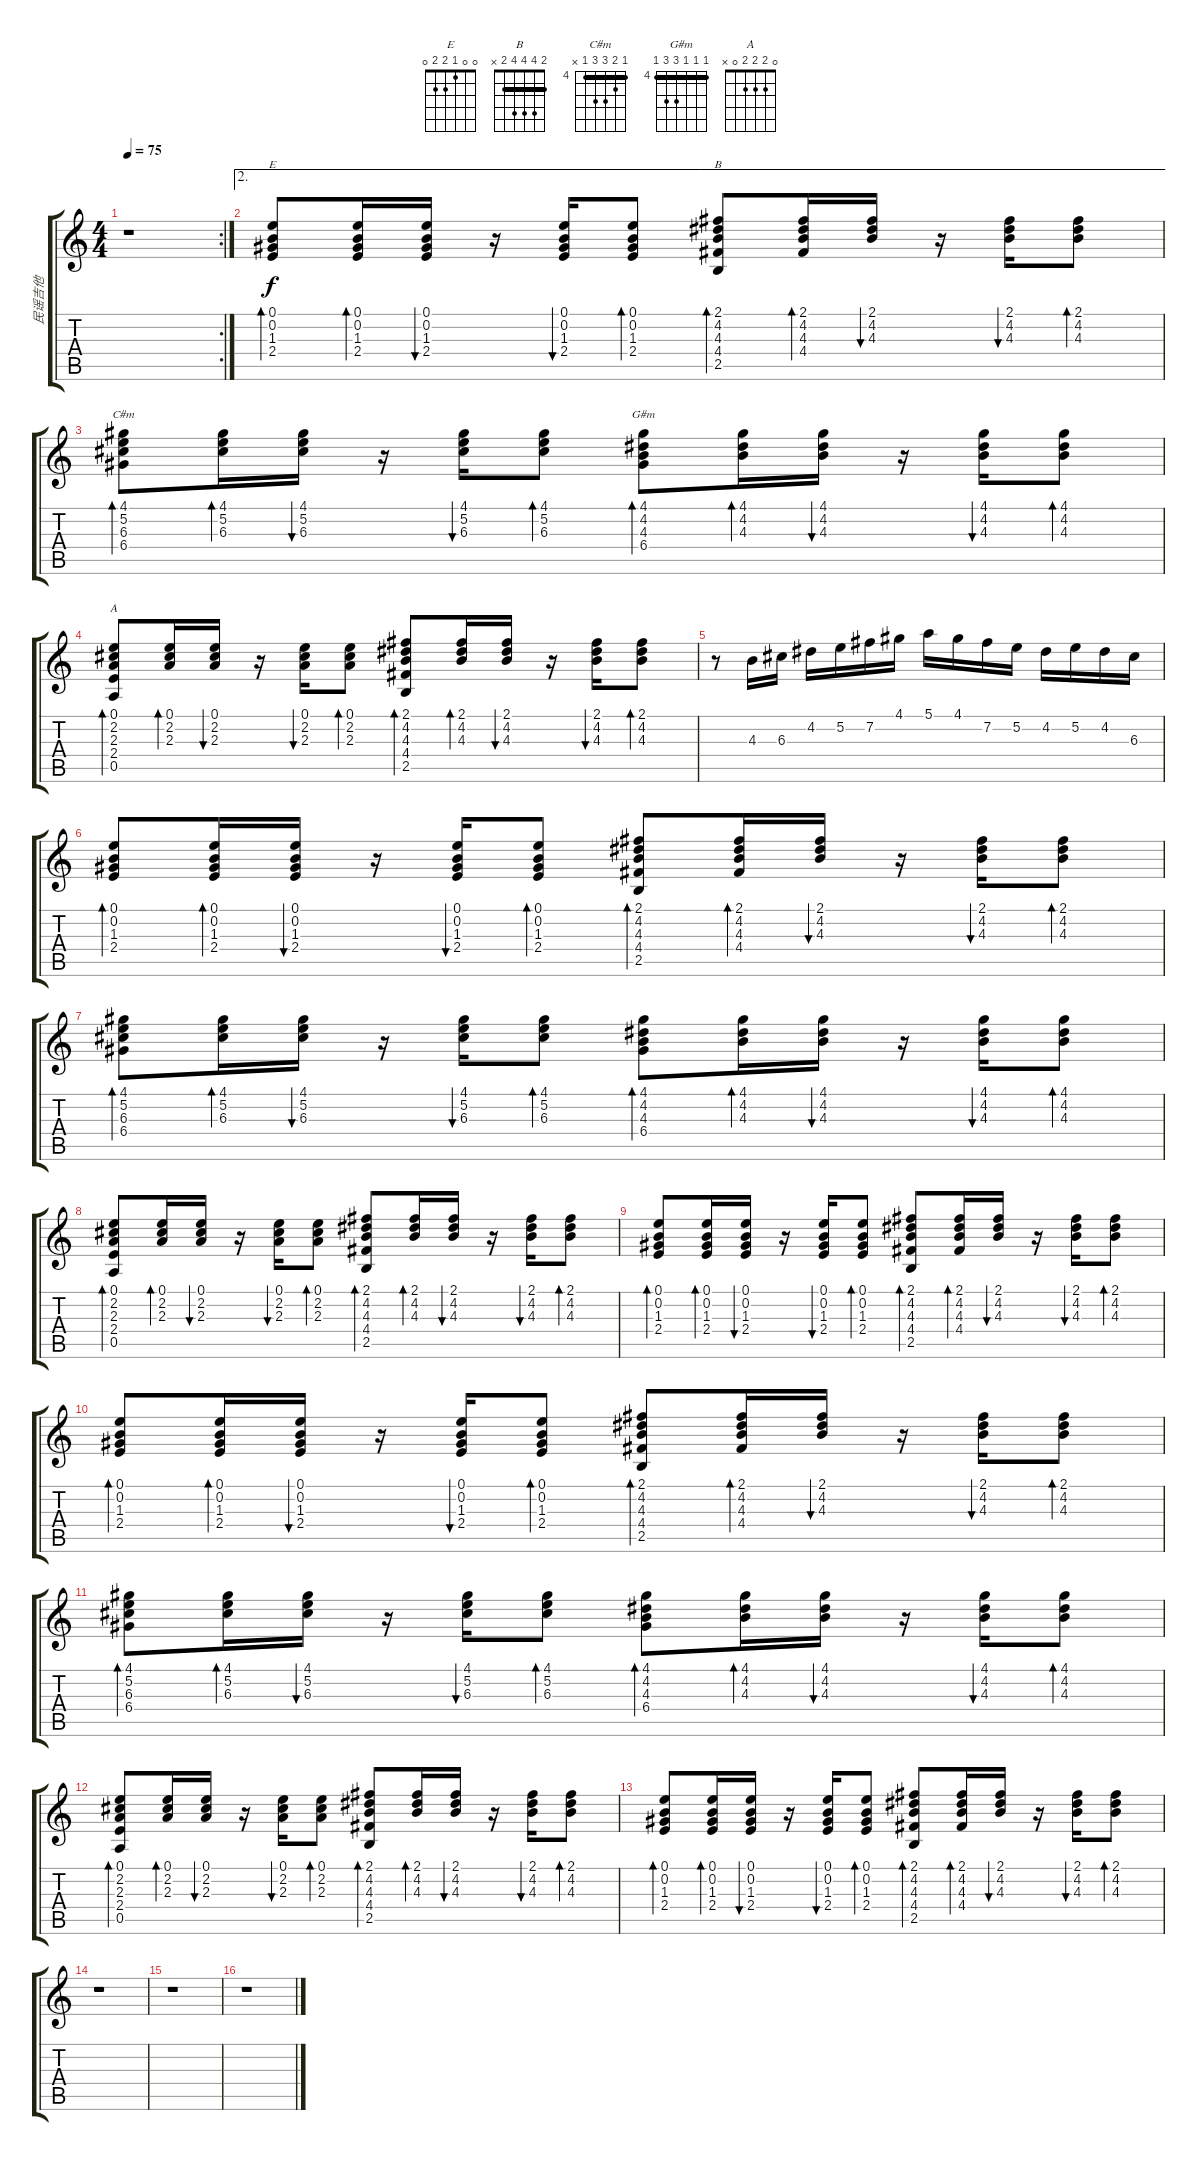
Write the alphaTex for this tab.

\track ("民谣吉他" "民谣吉他") {instrument acousticguitarsteel}
\staff {score tabs}
\tuning (E4 B3 G3 D3 A2 E2) {hide}
\chord ("E" 0 0 1 2 2 0)
\chord ("B" 2 4 4 4 2 x) {barre 2}
\chord ("C#m" 4 5 6 6 4 x) {firstfret 4 barre 4}
\chord ("G#m" 4 4 4 6 6 4) {firstfret 4 barre 4}
\chord ("A" 0 2 2 2 0 x)
\rc 2
\ts (4 4)
\tempo 75
\clef g2
\ks c
r.1{dy f} |
\ae 2
(0.1 0.2 1.3 2.4).8{bd 30 ch "E"} (0.1 0.2 1.3 2.4).16{bd 30} (0.1 0.2 1.3 2.4).16{bu 30} r.16 (0.1 0.2 1.3 2.4).16{bu 30} (0.1 0.2 1.3 2.4).8{bd 30} (2.1 4.2 4.3 4.4 2.5).8{bd 30 ch "B"} (2.1 4.2 4.3 4.4).16{bd 30} (2.1 4.2 4.3).16{bu 30} r.16 (2.1 4.2 4.3).16{bu 30} (2.1 4.2 4.3).8{bd 30} |
(4.1 5.2 6.3 6.4).8{bd 30 ch "C#m"} (4.1 5.2 6.3).16{bd 30} (4.1 5.2 6.3).16{bu 30} r.16 (4.1 5.2 6.3).16{bu 30} (4.1 5.2 6.3).8{bd 30} (4.1 4.2 4.3 6.4).8{bd 30 ch "G#m"} (4.1 4.2 4.3).16{bd 30} (4.1 4.2 4.3).16{bu 30} r.16 (4.1 4.2 4.3).16{bu 30} (4.1 4.2 4.3).8{bd 30} |
(0.1 2.2 2.3 2.4 0.5).8{bd 30 ch "A"} (0.1 2.2 2.3).16{bd 30} (0.1 2.2 2.3).16{bu 30} r.16 (0.1 2.2 2.3).16{bu 30} (0.1 2.2 2.3).8{bd 30} (2.1 4.2 4.3 4.4 2.5).8{bd 30} (2.1 4.2 4.3).16{bd 30} (2.1 4.2 4.3).16{bu 30} r.16 (2.1 4.2 4.3).16{bu 30} (2.1 4.2 4.3).8{bd 30} |
r.8 4.3.16 6.3.16 4.2.16 5.2.16 7.2.16 4.1.16 5.1.16 4.1.16 7.2.16 5.2.16 4.2.16 5.2.16 4.2.16 6.3.16 |
(0.1 0.2 1.3 2.4).8{bd 30} (0.1 0.2 1.3 2.4).16{bd 30} (0.1 0.2 1.3 2.4).16{bu 30} r.16 (0.1 0.2 1.3 2.4).16{bu 30} (0.1 0.2 1.3 2.4).8{bd 30} (2.1 4.2 4.3 4.4 2.5).8{bd 30} (2.1 4.2 4.3 4.4).16{bd 30} (2.1 4.2 4.3).16{bu 30} r.16 (2.1 4.2 4.3).16{bu 30} (2.1 4.2 4.3).8{bd 30} |
(4.1 5.2 6.3 6.4).8{bd 30} (4.1 5.2 6.3).16{bd 30} (4.1 5.2 6.3).16{bu 30} r.16 (4.1 5.2 6.3).16{bu 30} (4.1 5.2 6.3).8{bd 30} (4.1 4.2 4.3 6.4).8{bd 30} (4.1 4.2 4.3).16{bd 30} (4.1 4.2 4.3).16{bu 30} r.16 (4.1 4.2 4.3).16{bu 30} (4.1 4.2 4.3).8{bd 30} |
(0.1 2.2 2.3 2.4 0.5).8{bd 30} (0.1 2.2 2.3).16{bd 30} (0.1 2.2 2.3).16{bu 30} r.16 (0.1 2.2 2.3).16{bu 30} (0.1 2.2 2.3).8{bd 30} (2.1 4.2 4.3 4.4 2.5).8{bd 30} (2.1 4.2 4.3).16{bd 30} (2.1 4.2 4.3).16{bu 30} r.16 (2.1 4.2 4.3).16{bu 30} (2.1 4.2 4.3).8{bd 30} |
(0.1 0.2 1.3 2.4).8{bd 30} (0.1 0.2 1.3 2.4).16{bd 30} (0.1 0.2 1.3 2.4).16{bu 30} r.16 (0.1 0.2 1.3 2.4).16{bu 30} (0.1 0.2 1.3 2.4).8{bd 30} (2.1 4.2 4.3 4.4 2.5).8{bd 30} (2.1 4.2 4.3 4.4).16{bd 30} (2.1 4.2 4.3).16{bu 30} r.16 (2.1 4.2 4.3).16{bu 30} (2.1 4.2 4.3).8{bd 30} |
(0.1 0.2 1.3 2.4).8{bd 30} (0.1 0.2 1.3 2.4).16{bd 30} (0.1 0.2 1.3 2.4).16{bu 30} r.16 (0.1 0.2 1.3 2.4).16{bu 30} (0.1 0.2 1.3 2.4).8{bd 30} (2.1 4.2 4.3 4.4 2.5).8{bd 30} (2.1 4.2 4.3 4.4).16{bd 30} (2.1 4.2 4.3).16{bu 30} r.16 (2.1 4.2 4.3).16{bu 30} (2.1 4.2 4.3).8{bd 30} |
(4.1 5.2 6.3 6.4).8{bd 30} (4.1 5.2 6.3).16{bd 30} (4.1 5.2 6.3).16{bu 30} r.16 (4.1 5.2 6.3).16{bu 30} (4.1 5.2 6.3).8{bd 30} (4.1 4.2 4.3 6.4).8{bd 30} (4.1 4.2 4.3).16{bd 30} (4.1 4.2 4.3).16{bu 30} r.16 (4.1 4.2 4.3).16{bu 30} (4.1 4.2 4.3).8{bd 30} |
(0.1 2.2 2.3 2.4 0.5).8{bd 30} (0.1 2.2 2.3).16{bd 30} (0.1 2.2 2.3).16{bu 30} r.16 (0.1 2.2 2.3).16{bu 30} (0.1 2.2 2.3).8{bd 30} (2.1 4.2 4.3 4.4 2.5).8{bd 30} (2.1 4.2 4.3).16{bd 30} (2.1 4.2 4.3).16{bu 30} r.16 (2.1 4.2 4.3).16{bu 30} (2.1 4.2 4.3).8{bd 30} |
(0.1 0.2 1.3 2.4).8{bd 30} (0.1 0.2 1.3 2.4).16{bd 30} (0.1 0.2 1.3 2.4).16{bu 30} r.16 (0.1 0.2 1.3 2.4).16{bu 30} (0.1 0.2 1.3 2.4).8{bd 30} (2.1 4.2 4.3 4.4 2.5).8{bd 30} (2.1 4.2 4.3 4.4).16{bd 30} (2.1 4.2 4.3).16{bu 30} r.16 (2.1 4.2 4.3).16{bu 30} (2.1 4.2 4.3).8{bd 30} |
r.1 |
r.1 |
r.1
